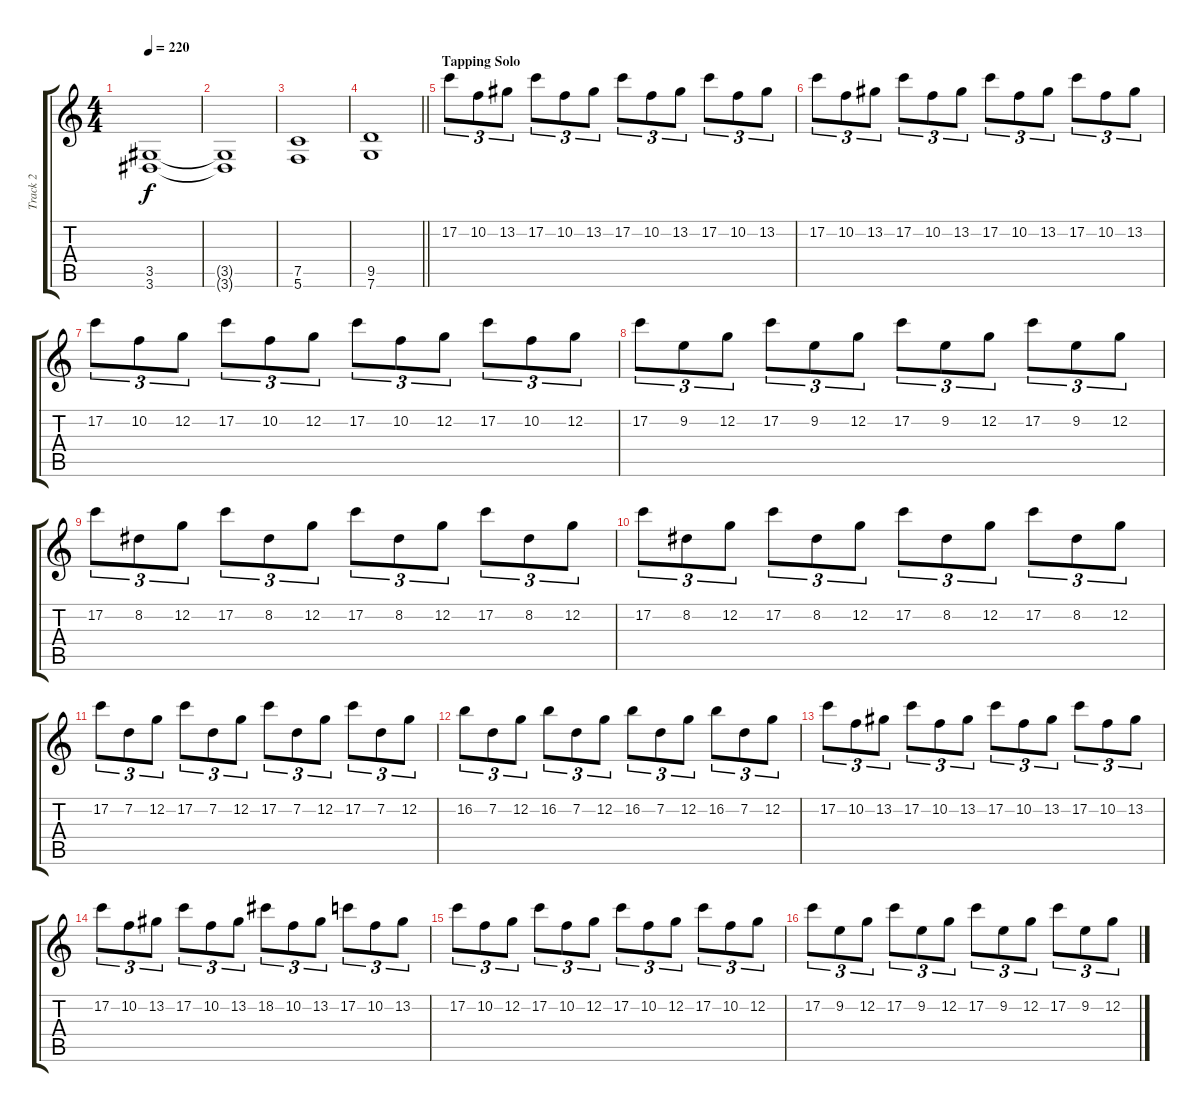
\track ("Track 2" "Track 2") {instrument distortionguitar}
\staff {score tabs}
\tuning (C4 G3 Eb3 Bb2 F2 C2) {hide}
\ts (4 4)
\tempo 220
\clef g2
\ks c
(3.5 3.6).1{dy f} |
(3.5{t} 3.6{t}).1 |
(7.5 5.6).1 |
\barLineRight lightlight
(9.5 7.6).1 |
\section ("" "Tapping Solo")
17.2.8{tu (3 2)} 10.2.8{tu (3 2)} 13.2.8{tu (3 2)} 17.2.8{tu (3 2)} 10.2.8{tu (3 2)} 13.2.8{tu (3 2)} 17.2.8{tu (3 2)} 10.2.8{tu (3 2)} 13.2.8{tu (3 2)} 17.2.8{tu (3 2)} 10.2.8{tu (3 2)} 13.2.8{tu (3 2)} |
17.2.8{tu (3 2)} 10.2.8{tu (3 2)} 13.2.8{tu (3 2)} 17.2.8{tu (3 2)} 10.2.8{tu (3 2)} 13.2.8{tu (3 2)} 17.2.8{tu (3 2)} 10.2.8{tu (3 2)} 13.2.8{tu (3 2)} 17.2.8{tu (3 2)} 10.2.8{tu (3 2)} 13.2.8{tu (3 2)} |
17.2.8{tu (3 2)} 10.2.8{tu (3 2)} 12.2.8{tu (3 2)} 17.2.8{tu (3 2)} 10.2.8{tu (3 2)} 12.2.8{tu (3 2)} 17.2.8{tu (3 2)} 10.2.8{tu (3 2)} 12.2.8{tu (3 2)} 17.2.8{tu (3 2)} 10.2.8{tu (3 2)} 12.2.8{tu (3 2)} |
17.2.8{tu (3 2)} 9.2.8{tu (3 2)} 12.2.8{tu (3 2)} 17.2.8{tu (3 2)} 9.2.8{tu (3 2)} 12.2.8{tu (3 2)} 17.2.8{tu (3 2)} 9.2.8{tu (3 2)} 12.2.8{tu (3 2)} 17.2.8{tu (3 2)} 9.2.8{tu (3 2)} 12.2.8{tu (3 2)} |
17.2.8{tu (3 2)} 8.2.8{tu (3 2)} 12.2.8{tu (3 2)} 17.2.8{tu (3 2)} 8.2.8{tu (3 2)} 12.2.8{tu (3 2)} 17.2.8{tu (3 2)} 8.2.8{tu (3 2)} 12.2.8{tu (3 2)} 17.2.8{tu (3 2)} 8.2.8{tu (3 2)} 12.2.8{tu (3 2)} |
17.2.8{tu (3 2)} 8.2.8{tu (3 2)} 12.2.8{tu (3 2)} 17.2.8{tu (3 2)} 8.2.8{tu (3 2)} 12.2.8{tu (3 2)} 17.2.8{tu (3 2)} 8.2.8{tu (3 2)} 12.2.8{tu (3 2)} 17.2.8{tu (3 2)} 8.2.8{tu (3 2)} 12.2.8{tu (3 2)} |
17.2.8{tu (3 2)} 7.2.8{tu (3 2)} 12.2.8{tu (3 2)} 17.2.8{tu (3 2)} 7.2.8{tu (3 2)} 12.2.8{tu (3 2)} 17.2.8{tu (3 2)} 7.2.8{tu (3 2)} 12.2.8{tu (3 2)} 17.2.8{tu (3 2)} 7.2.8{tu (3 2)} 12.2.8{tu (3 2)} |
16.2.8{tu (3 2)} 7.2.8{tu (3 2)} 12.2.8{tu (3 2)} 16.2.8{tu (3 2)} 7.2.8{tu (3 2)} 12.2.8{tu (3 2)} 16.2.8{tu (3 2)} 7.2.8{tu (3 2)} 12.2.8{tu (3 2)} 16.2.8{tu (3 2)} 7.2.8{tu (3 2)} 12.2.8{tu (3 2)} |
17.2.8{tu (3 2)} 10.2.8{tu (3 2)} 13.2.8{tu (3 2)} 17.2.8{tu (3 2)} 10.2.8{tu (3 2)} 13.2.8{tu (3 2)} 17.2.8{tu (3 2)} 10.2.8{tu (3 2)} 13.2.8{tu (3 2)} 17.2.8{tu (3 2)} 10.2.8{tu (3 2)} 13.2.8{tu (3 2)} |
17.2.8{tu (3 2)} 10.2.8{tu (3 2)} 13.2.8{tu (3 2)} 17.2.8{tu (3 2)} 10.2.8{tu (3 2)} 13.2.8{tu (3 2)} 18.2.8{tu (3 2)} 10.2.8{tu (3 2)} 13.2.8{tu (3 2)} 17.2.8{tu (3 2)} 10.2.8{tu (3 2)} 13.2.8{tu (3 2)} |
17.2.8{tu (3 2)} 10.2.8{tu (3 2)} 12.2.8{tu (3 2)} 17.2.8{tu (3 2)} 10.2.8{tu (3 2)} 12.2.8{tu (3 2)} 17.2.8{tu (3 2)} 10.2.8{tu (3 2)} 12.2.8{tu (3 2)} 17.2.8{tu (3 2)} 10.2.8{tu (3 2)} 12.2.8{tu (3 2)} |
17.2.8{tu (3 2)} 9.2.8{tu (3 2)} 12.2.8{tu (3 2)} 17.2.8{tu (3 2)} 9.2.8{tu (3 2)} 12.2.8{tu (3 2)} 17.2.8{tu (3 2)} 9.2.8{tu (3 2)} 12.2.8{tu (3 2)} 17.2.8{tu (3 2)} 9.2.8{tu (3 2)} 12.2.8{tu (3 2)}
